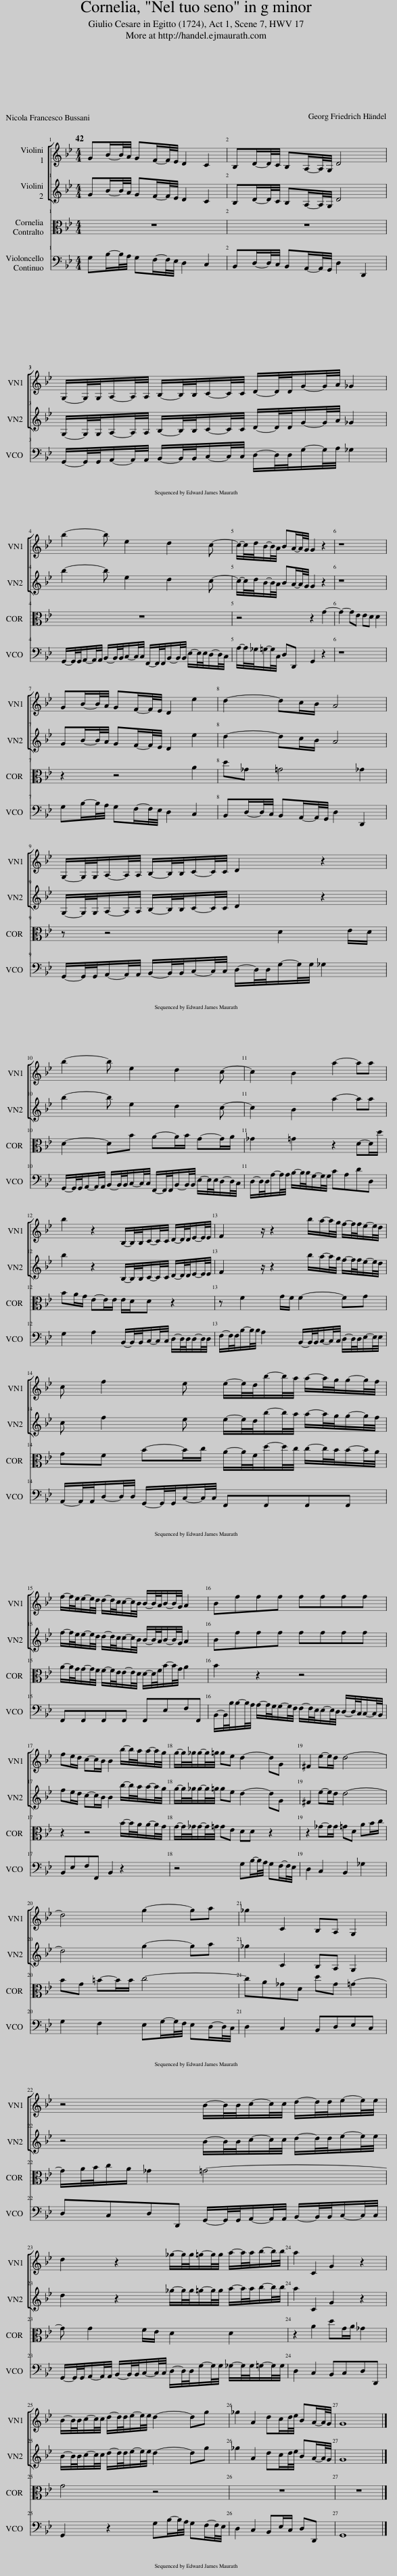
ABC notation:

X:1
%%score [ 1 2 ] 3 { 4 | 5 } { 6 | 7 } 8 [ 9 10 ]
L:1/8
Q:1/4=42
M:4/4
I:linebreak $
K:Bb
V:1 treble
V:2 treble
V:3 alto
V:4 treble
V:5 bass
V:6 treble
V:7 bass
V:8 bass
V:9 bass
V:10 bass-8
V:1
 GB/-B/4A/4 GF/-F/4E/4 D2 C2 | B,D/-D/4C/4 B,A,/-A,/4G,/4 D4 |$ G,/-G,/4G,/4A,/-A,/4A,/4 B,/-B,/4B,/4C/-C/4C/4 D/-D/4D/4G/-G/4A/4 _G2 |$ b2- b e2 d2 c- | c/-c/4d/4B/-B/4A/4 BA/-A/4G/4 G2 z2 | %5
 z8 |$ GB/-B/4A/4 GF/-F/4E/4 D2 e2 | d2- dc/B/ A4 |$ G,/-G,/4G,/4A,/-A,/4A,/4 B,/-B,/4B,/4C/-C/4C/4 D2 z2 |$ b2- b e2 d2 c- | %10
 c2 B2 a2- aa |$ b2 z2 B,/-B,/4B,/4C/-C/4C/4 D/-D/4D/4E/-E/4E/4 | F2 z/ z2 b/a/-a/4g/4 f/-f/4f/4e/-e/4d/4 |$ c f2 e e/-e/4d/4b/-b/4a/4 a/-a/4g/4g/-g/4f/4 |$ f/-f/4e/4e/-e/4d/4 d/-d/4c/4c/-c/4B/4 B/-B/4A/4B/-B/4G/4 A2 | %15
 Bfff ffff |$ fe/d/ c-c/B/ B2 b/-b/4a/4a/-a/4g/4 | g/-g/4_g/4g/-g/4=g/4 ge d2- dG | ^F2 e-e/d/ d4- |$ d4 g2- ga | %20
 _g2 C2 B,A, G,2 |$ z4 B/-B/4B/4c/-c/4c/4 d/-d/4d/4e/-e/4e/4 |$ d2 z2 _g/-g/4g/4=g/-g/4g/4 a/-a/4a/4b/-b/4b/4 | a2 C2 G2 z2 |$ B/-B/4B/4c/-c/4c/4 d/-d/4d/4e/-e/4e/4 d2- dg | %25
 _g2 A2 dc/d/4e/4 BA/-A/4G/4 | G8 |] %27
V:2
 GB/-B/4A/4 GF/-F/4E/4 D2 C2 | B,D/-D/4C/4 B,A,/-A,/4G,/4 D4 |$ G,/-G,/4G,/4A,/-A,/4A,/4 B,/-B,/4B,/4C/-C/4C/4 D/-D/4D/4G/-G/4A/4 _G2 |$ b2- b e2 d2 c- | c/-c/4d/4B/-B/4A/4 BA/-A/4G/4 G2 z2 | %5
 z8 |$ GB/-B/4A/4 GF/-F/4E/4 D2 e2 | d2- dc/B/ A4 |$ G,/-G,/4G,/4A,/-A,/4A,/4 B,/-B,/4B,/4C/-C/4C/4 D2 z2 |$ b2- b e2 d2 c- | %10
 c2 B2 a2- aa |$ b2 z2 B,/-B,/4B,/4C/-C/4C/4 D/-D/4D/4E/-E/4E/4 | F2 z/ z2 b/a/-a/4g/4 f/-f/4f/4e/-e/4d/4 |$ c f2 e e/-e/4d/4b/-b/4a/4 a/-a/4g/4g/-g/4f/4 |$ f/-f/4e/4e/-e/4d/4 d/-d/4c/4c/-c/4B/4 B/-B/4A/4B/-B/4G/4 A2 | %15
 Bfff ffff |$ fe/d/ c-c/B/ B2 b/-b/4a/4a/-a/4g/4 | g/-g/4_g/4g/-g/4=g/4 ge d2- dG | ^F2 e-e/d/ d4- |$ d4 g2- ga | %20
 _g2 C2 B,A, G,2 |$ z4 B/-B/4B/4c/-c/4c/4 d/-d/4d/4e/-e/4e/4 |$ d2 z2 _g/-g/4g/4=g/-g/4g/4 a/-a/4a/4b/-b/4b/4 | a2 C2 G2 z2 |$ B/-B/4B/4c/-c/4c/4 d/-d/4d/4e/-e/4e/4 d2- dg | %25
 _g2 A2 dc/d/4e/4 BA/-A/4G/4 | G8 |] %27
V:3
 z8 | z8 |$ z8 |$ z8 | z4 z2 G2- | %5
 G2- GE ED D2 |$ z2 z4 A2 | d_G =G4 _G2 |$ z z4 D2 E/D/ |$ D2- DB A-A/B/ G-G/A/ | %10
 _G2 =G2 z2 D-D/d/ |$ BA/G/ E-E/E/ E/D/D z2 | z F2 G/F/ F2- FG |$ GF B-B/c/ A/-A/4F/4d/-d/4c/4 c/-c/4B/4B/-B/4A/4 |$ A/-A/4G/4G/-G/4F/4 F/-F/4E/4E/-E/4D/4 D/-D/4F/4B/-B/4G/4 A2 | %15
 B2 z2 z4 |$ z2 z4 B/-B/4A/4A/-A/4G/4 | G/-G/4_G/4G/-G/4=G/4 GE DD z2 | z2 _G-G/G/ =GD AB/c/ |$ BG =B-B/B/ c4- | %20
 cA_GD dG =G2- |$ G/A/4B/4c/A/ _G2 =G4- |$ G G2 F/E/ D2 D2 | z2 A2 dG/A/ _G2 |$ G4 z4 | %25
 z8 | z8 |] %27
V:4
 [DG]B/-B/4A/4 G F/- F/4 E/4 D2 C2 | B,D/-D/4C/4 B, A,/- A,/4 G,/4 D2 [D_G]2 |$ G,/-G,/4G,/4A,/-A,/4A,/4 B,/-B,/4B,/4C/-C/4C/4 D/-D/4D/4G/-G/4A/4 [D_G]2 |$ [Bdgb-]2 b [Gce]2 [GBd]2 [D_GAc-] | c/-c/4d/4B/-B/4A/4 [DGB] [CD_GA-]/ A/4 =G/4 [G,B,DG]2 z2 | %5
 z8 |$ GB/-B/4A/4 G F/- F/4 E/4 D2 [ce]2 | [Bd-]2 dc/B/ [D_GA]4 |$ G,/-G,/4G,/4A,/-A,/4A,/4 B,/-B,/4B,/4C/-C/4C/4 D2 z2 |$ [DGB-]2 B [G,CE]2 [G,B,D]2 [D_GAc-] | %10
 c2 [DGB]2 [CA-]2 AA |$ [DGB]2 z2 B,/-B,/4B,/4C/-C/4C/4 D/-D/4D/4E/-E/4E/4 | F2 z2 z/ B/A/-A/4G/4 F/- F/4 F/4 E/- E/4 D/4 |$ C/-C/ [B,DF]2 [G,CE] [F,A,CE-]/ E/4 D/4 B/- B/4 A/4 A/-A/4G/4G/-G/4F/4 |$ F/-F/4E/4E/-E/4D/4 D/-D/4C/4C/-C/4B,/4 B,/-B,/4A,/4B,/-B,/4G,/4 [A,CEF]2 | %15
 [DF] F F F FFFF |$ FE/D/ C- [F,A,C]/ B,/ [B,D]2 b/-b/4a/4a/-a/4g/4 | g/-g/4_g/4g/-g/4=g/4 [Bdg] [Gce] [GBd-]2 [Dd] G | [A,CD^F]2 [ce-]e/d/ [GBd-]4 |$ d4 [ceg-]2 g[d^fa] | %20
 [d_g]2 [^FAc]2 [GB][FA][G,B,EG][G,CEG] |$ [DG]C[^F,A,CD]D, B/-B/4B/4c/-c/4c/4 d/-d/4d/4e/-e/4e/4 |$ [G-d]/G/4G/4A/-A/4A/4 B/-B/4B/4c/-c/4c/4 _g/-g/4g/4=g/-g/4g/4 a/-a/4a/4b/-b/4b/4 | a2 [CD^FA]2 [DGB] [EG]/ [DA]/ [CF] [F,A,CDF] |$ B/-B/4B/4c/-c/4c/4 d/-d/4d/4e/-e/4e/4 [GBd-]2 dg | %25
 [Acd_g]2 [D^FA]2 [GBd][EGc]/[DGBd]/4[Gce]/4 B A/- A/4 G/4 | [B,DG]8 |] %27
V:5
 [G,B,]B,/-B,/4A,/4 G, F,/- F,/4 E,/4 D,2 [C,E,G,]2 | B,,D,/-D,/4C,/4 B,, A,,/- A,,/4 G,,/4 [D,_G,A,]2 [D,,G,A,C]2 |$ G,,/-G,,/4G,,/4A,,/-A,,/4A,,/4 B,,/-B,,/4B,,/4C,/-C,/4C,/4 D,/-D,/4D,/4G,/-G,/4A,/4 [_G,A,C]2 |$ G,,/-G,,/4G,,/4A,,/-A,,/4A,,/4 B,,/-B,,/4B,,/4C,/-C,/4C,/4 F,,/-F,,/4F,,/4B,,/-B,,/4B,,/4 E,/-E,/4E,/4D,/-D,/4C,/4 | A,/-A,/4_G,/4=G,/-G,/4C,/4 D, D,, G,,2 z2 | %5
 z8 |$ G,B,/-B,/4A,/4 G, F,/- F,/4 E,/4 D,2 C,2 | B,,D,/-D,/4C,/4 B,, A,,/- A,,/4 G,,/4 D,2 [D,,D,F,A,C]2 |$ G,,/-G,,/4G,,/4A,,/-A,,/4A,,/4 B,,/-B,,/4B,,/4C,/-C,/4C,/4 D,/-D,/4D,/4G,/-G,/4G,/4 _G,2 |$ G,,/-G,,/4G,,/4A,,/-A,,/4A,,/4 B,,/-B,,/4B,,/4C,/-C,/4C,/4 F,,/-F,,/4F,,/4B,,/-B,,/4B,,/4 E,/-E,/4E,/4D,/-D,/4C,/4 | %10
 D,/-D,/4D,/4A,/-A,/4A,/4 B,/-B,/4B,/4G,/-G,/4G,/4 CA,DD, |$ G,2 A,2 B,,/-B,,/4B,,/4C,/-C,/4C,/4 D,/-D,/4D,/4D,/-D,/4D,/4 | F,/-F,/4F,/4B,/-B,/4B,/4 A,2 B,,/-B,,/4B,,/4C,/-C,/4C,/4 D,/-D,/4D,/4E,/-E,/4E,/4 |$ A,,/-A,,/4A,,/4D,/-D,/4D,/4 G,,/-G,,/4G,,/4C,/-C,/4C,/4 F,,F,,F,,F,, |$ F,,F,,F,,F,, F,,E,F,F,, | %15
 B,,/-B,,/4B,/4B,/-B,/4A,/4 A,/-A,/4G,/4G,/-G,/4F,/4 F,/-F,/4E,/4E,/-E,/4D,/4 D,/-D,/4C,/4C,/-C,/4B,,/4 |$ B,,E,F,F,, [B,,F,]2 z2 | z4 G,B,/-B,/4A,/4 [G,B,] F,/- F,/4 E,/4 | D,2 C,2 B,,2 [^F,A,D]2 |$ [G,B,D]2 [F,=B,]2 E,G,/-G,/4F,/4 E, D,/- D,/4 C,/4 | %20
 D,2 C,2 B,,D,E,C, |$ D,C,D,D,, G,,/-G,,/4G,,/4A,,/-A,,/4A,,/4 B,,/-B,,/4B,,/4C,/-C,/4C,/4 |$ G,,/-G,,/4G,,/4A,,/-A,,/4A,,/4 B,,/-B,,/4B,,/4C,/-C,/4C,/4 D,/-D,/4D,/4G,/-G,/4G,/4 _G,/-G,/4G,/4=G,/-G,/4G,/4 | D,2 C,2 B,,C,D,D,, |$ [G,,B,DG]2 z2 G,B,/-B,/4A,/4 G, F,/- F,/4 E,/4 | %25
 [D,D]2 [C,C]2 B,,E,/C,/ D, D,, | [A,,,B,,]8 |] %27
V:6
 GB/-B/4A/4 G F/- F/4 E/4 D2 C2 | B,D/-D/4C/4 B, A,/- A,/4 G,/4 D2 [D_G]2 |$ G,/-G,/4G,/4A,/-A,/4A,/4 B,/-B,/4B,/4C/-C/4C/4 D/-D/4D/4G/-G/4A/4 [D_G]2 |$ [B,DGB-]2 B [G,CE]2 [G,B,D]2 [_G,A,C-] | C/-C/4D/4B,/-B,/4A,/4 B, A,/- A,/4 G,/4 G,2 z2 | %5
 z8 |$ GB/-B/4A/4 G F/- F/4 E/4 D2 E2 | D2- DC/B,/ A,4 |$ G,/-G,/4G,/4A,/-A,/4A,/4 B,/-B,/4B,/4C/-C/4C/4 D2 z2 |$ B2- B E2 D2 C- | %10
 C2 B2 A2- AA |$ B2 z2 B,/-B,/4B,/4C/-C/4C/4 D/-D/4D/4E/-E/4E/4 | F2 z2 z/ B/A/-A/4G/4 F/- F/4 F/4 E/- E/4 D/4 |$ C/-C/ F2 E E/- E/4 D/4 B/- B/4 A/4 A/-A/4G/4G/-G/4F/4 |$ F/-F/4E/4E/-E/4D/4 D/-D/4C/4C/-C/4B,/4 B,/-B,/4A,/4B,/-B,/4G,/4 A,2 | %15
 B,FFF FFFF |$ FE/D/ C- C/ B,/ B,2 B/-B/4A/4A/-A/4G/4 | G/-G/4_G/4G/-G/4=G/4 G E D2- DG, | ^F,2 E-E/D/ D4- |$ D4 G2- G[D^FA] | %20
 [D_G]2 C2 B,A, G,2 |$ DCDD, B,/-B,/4B,/4C/-C/4C/4 D/-D/4D/4E/-E/4E/4 |$ [G,-D]/G,/4G,/4A,/-A,/4A,/4 B,/-B,/4B,/4C/-C/4C/4 _G/-G/4G/4=G/-G/4G/4 A/-A/4A/4B/-B/4B/4 | [D^FA]2 [^F,A,CD]2 [B,DG]2 F,2 |$ B,/-B,/4B,/4C/-C/4C/4 D/-D/4D/4E/-E/4E/4 D2- DG | %25
 [D_G]2 A,2 [B,D][G,C]/[G,B,D]/4[G,CE]/4 B, A,/- A,/4 G,/4 | [DG]8 |] %27
V:7
 G,B,/-B,/4A,/4 G, F,/- F,/4 E,/4 D,2 [C,E,G,]2 | B,,D,/-D,/4C,/4 B,, A,,/- A,,/4 G,,/4 [D,_G,A,]2 [D,,G,A,C]2 |$ G,,/-G,,/4G,,/4A,,/-A,,/4A,,/4 B,,/-B,,/4B,,/4C,/-C,/4C,/4 D,/-D,/4D,/4G,/-G,/4A,/4 [_G,A,C]2 |$ G,,/-G,,/4G,,/4A,,/-A,,/4A,,/4 B,,/-B,,/4B,,/4C,/-C,/4C,/4 F,,/-F,,/4F,,/4B,,/-B,,/4B,,/4 E,/-E,/4E,/4D,/-D,/4C,/4 | A,/-A,/4_G,/4=G,/-G,/4C,/4 D, D,, G,,2 z2 | %5
 z8 |$ G,B,/-B,/4A,/4 G, F,/- F,/4 E,/4 D,2 C,2 | B,,D,/-D,/4C,/4 B,, A,,/- A,,/4 G,,/4 D,2 [D,,F,A,C]2 |$ G,,/-G,,/4G,,/4A,,/-A,,/4A,,/4 B,,/-B,,/4B,,/4C,/-C,/4C,/4 D,/-D,/4D,/4G,/-G,/4G,/4 _G,2 |$ G,,/-G,,/4G,,/4A,,/-A,,/4A,,/4 B,,/-B,,/4B,,/4C,/-C,/4C,/4 F,,/-F,,/4F,,/4B,,/-B,,/4B,,/4 E,/-E,/4E,/4D,/-D,/4C,/4 | %10
 D,/-D,/4D,/4A,/-A,/4A,/4 B,/-B,/4B,/4G,/-G,/4G,/4 CA,DD, |$ G,2 A,2 B,,/-B,,/4B,,/4C,/-C,/4C,/4 D,/-D,/4D,/4D,/-D,/4D,/4 | F,/-F,/4F,/4B,/-B,/4B,/4 A,2 B,,/-B,,/4B,,/4C,/-C,/4C,/4 D,/-D,/4D,/4E,/-E,/4E,/4 |$ A,,/-A,,/4A,,/4D,/-D,/4D,/4 G,,/-G,,/4G,,/4C,/-C,/4C,/4 F,,F,,F,,F,, |$ F,,F,,F,,F,, F,,E,F,F,, | %15
 B,,/-B,,/4B,/4B,/-B,/4A,/4 A,/-A,/4G,/4G,/-G,/4F,/4 F,/-F,/4E,/4E,/-E,/4D,/4 D,/-D,/4C,/4C,/-C,/4B,,/4 |$ B,,E,F,F,, B,,2 z2 | z4 G,B,/-B,/4A,/4 [G,B,] F,/- F,/4 E,/4 | D,2 C,2 B,,2 _G,2 |$ G,2 F,2 E,G,/-G,/4F,/4 E, D,/- D,/4 C,/4 | %20
 D,2 C,2 B,,D,E,C, |$ D,C,D,D,, G,,/-G,,/4G,,/4A,,/-A,,/4A,,/4 B,,/-B,,/4B,,/4C,/-C,/4C,/4 |$ G,,/-G,,/4G,,/4A,,/-A,,/4A,,/4 B,,/-B,,/4B,,/4C,/-C,/4C,/4 D,/-D,/4D,/4G,/-G,/4G,/4 _G,/-G,/4G,/4=G,/-G,/4G,/4 | [D,C]2 C,2 B,,C,D,D,, |$ [G,,D,B,G]2 z2 G,B,/-B,/4A,/4 G, F,/- F,/4 E,/4 | %25
 D,2 C,2 B,,E,/C,/ D, D,, | [G,,,G,,G,B,]8 |] %27
V:8
 G,B,/-B,/4A,/4 G,F,/-F,/4E,/4 D,2 C,2 | B,,D,/-D,/4C,/4 B,,A,,/-A,,/4G,,/4 D,2 D,,2 |$ G,,/-G,,/4G,,/4A,,/-A,,/4A,,/4 B,,/-B,,/4B,,/4C,/-C,/4C,/4 D,/-D,/4D,/4G,/-G,/4A,/4 _G,2 |$ G,,/-G,,/4G,,/4A,,/-A,,/4A,,/4 B,,/-B,,/4B,,/4C,/-C,/4C,/4 F,,/-F,,/4F,,/4B,,/-B,,/4B,,/4 E,/-E,/4E,/4D,/-D,/4C,/4 | A,/-A,/4_G,/4=G,/-G,/4C,/4 D,D,, G,,2 z2 | %5
 z8 |$ G,B,/-B,/4A,/4 G,F,/-F,/4E,/4 D,2 C,2 | B,,D,/-D,/4C,/4 B,,A,,/-A,,/4G,,/4 D,2 D,,2 |$ G,,/-G,,/4G,,/4A,,/-A,,/4A,,/4 B,,/-B,,/4B,,/4C,/-C,/4C,/4 D,/-D,/4D,/4G,/-G,/4G,/4 _G,2 |$ G,,/-G,,/4G,,/4A,,/-A,,/4A,,/4 B,,/-B,,/4B,,/4C,/-C,/4C,/4 F,,/-F,,/4F,,/4B,,/-B,,/4B,,/4 E,/-E,/4E,/4D,/-D,/4C,/4 | %10
 D,/-D,/4D,/4A,/-A,/4A,/4 B,/-B,/4B,/4G,/-G,/4G,/4 CA,DD, |$ G,2 A,2 B,,/-B,,/4B,,/4C,/-C,/4C,/4 D,/-D,/4D,/4D,/-D,/4D,/4 | F,/-F,/4F,/4B,/-B,/4B,/4 A,2 B,,/-B,,/4B,,/4C,/-C,/4C,/4 D,/-D,/4D,/4E,/-E,/4E,/4 |$ A,,/-A,,/4A,,/4D,/-D,/4D,/4 G,,/-G,,/4G,,/4C,/-C,/4C,/4 F,,F,,F,,F,, |$ F,,F,,F,,F,, F,,E,F,F,, | %15
 B,,/-B,,/4B,/4B,/-B,/4A,/4 A,/-A,/4G,/4G,/-G,/4F,/4 F,/-F,/4E,/4E,/-E,/4D,/4 D,/-D,/4C,/4C,/-C,/4B,,/4 |$ B,,E,F,F,, B,,2 z2 | z4 G,B,/-B,/4A,/4 G,F,/-F,/4E,/4 | D,2 C,2 B,,2 _G,2 |$ G,2 F,2 E,G,/-G,/4F,/4 E,D,/-D,/4C,/4 | %20
 D,2 C,2 B,,D,E,C, |$ D,C,D,D,, G,,/-G,,/4G,,/4A,,/-A,,/4A,,/4 B,,/-B,,/4B,,/4C,/-C,/4C,/4 |$ G,,/-G,,/4G,,/4A,,/-A,,/4A,,/4 B,,/-B,,/4B,,/4C,/-C,/4C,/4 D,/-D,/4D,/4G,/-G,/4G,/4 _G,/-G,/4G,/4=G,/-G,/4G,/4 | D,2 C,2 B,,C,D,D,, |$ G,,2 z2 G,B,/-B,/4A,/4 G,F,/-F,/4E,/4 | %25
 D,2 C,2 B,,E,/C,/ D,D,, | G,,8 |] %27
V:9
 G,B,/-B,/4A,/4 G, F,/- F,/4 E,/4 D,2 C,2 | B,,D,/-D,/4C,/4 B,, A,,/- A,,/4 G,,/4 D,2 D,,2 |$ G,,/-G,,/4G,,/4A,,/-A,,/4A,,/4 B,,/-B,,/4B,,/4C,/-C,/4C,/4 D,/-D,/4D,/4G,/-G,/4A,/4 _G,2 |$ G,,/-G,,/4G,,/4A,,/-A,,/4A,,/4 B,,/-B,,/4B,,/4C,/-C,/4C,/4 F,,/-F,,/4F,,/4B,,/-B,,/4B,,/4 E,/-E,/4E,/4D,/-D,/4C,/4 | A,/-A,/4_G,/4=G,/-G,/4C,/4 D, D,, G,,2 z2 | %5
 z8 |$ G,B,/-B,/4A,/4 G, F,/- F,/4 E,/4 D,2 C,2 | B,,D,/-D,/4C,/4 B,, A,,/- A,,/4 G,,/4 D,2 D,,2 |$ G,,/-G,,/4G,,/4A,,/-A,,/4A,,/4 B,,/-B,,/4B,,/4C,/-C,/4C,/4 D,/-D,/4D,/4G,/-G,/4G,/4 _G,2 |$ G,,/-G,,/4G,,/4A,,/-A,,/4A,,/4 B,,/-B,,/4B,,/4C,/-C,/4C,/4 F,,/-F,,/4F,,/4B,,/-B,,/4B,,/4 E,/-E,/4E,/4D,/-D,/4C,/4 | %10
 D,/-D,/4D,/4A,/-A,/4A,/4 B,/-B,/4B,/4G,/-G,/4G,/4 CA,DD, |$ G,2 A,2 B,,/-B,,/4B,,/4C,/-C,/4C,/4 D,/-D,/4D,/4D,/-D,/4D,/4 | F,/-F,/4F,/4B,/-B,/4B,/4 A,2 B,,/-B,,/4B,,/4C,/-C,/4C,/4 D,/-D,/4D,/4E,/-E,/4E,/4 |$ A,,/-A,,/4A,,/4D,/-D,/4D,/4 G,,/-G,,/4G,,/4C,/-C,/4C,/4 F,,F,,F,,F,, |$ F,,F,,F,,F,, F,,E,F,F,, | %15
 B,,/-B,,/4B,/4B,/-B,/4A,/4 A,/-A,/4G,/4G,/-G,/4F,/4 F,/-F,/4E,/4E,/-E,/4D,/4 D,/-D,/4C,/4C,/-C,/4B,,/4 |$ B,,E,F,F,, B,,2 z2 | z4 G,B,/-B,/4A,/4 G, F,/- F,/4 E,/4 | D,2 C,2 B,,2 _G,2 |$ G,2 F,2 E,G,/-G,/4F,/4 E, D,/- D,/4 C,/4 | %20
 D,2 C,2 B,,D,E,C, |$ D, z z2 G,,/-G,,/4G,,/4A,,/-A,,/4A,,/4 B,,/-B,,/4B,,/4C,/-C,/4C,/4 |$ G,,/ z/ z z2 D,/-D,/4D,/4G,/-G,/4G,/4 _G,/-G,/4G,/4=G,/-G,/4G,/4 | D,2 C,2 B,,C, z2 |$ G,,2 z2 G,B,/-B,/4A,/4 G, F,/- F,/4 E,/4 | %25
 D,2 C,2 B,,E,/C,/ D, D,, | G,,8 |] %27
V:10
 G,B,/-B,/4A,/4 G, F,/- F,/4 E,/4 D,2 C,2 | B,,D,/-D,/4C,/4 B,, A,,/- A,,/4 G,,/4 D,2 D,2 |$ G,,/-G,,/4G,,/4A,,/-A,,/4A,,/4 B,,/-B,,/4B,,/4C,/-C,/4C,/4 D,/-D,/4D,/4G,/-G,/4A,/4 _G,2 |$ G,,/-G,,/4G,,/4A,,/-A,,/4A,,/4 B,,/-B,,/4B,,/4C,/-C,/4C,/4 F,,/-F,,/4F,,/4B,,/-B,,/4B,,/4 E,/-E,/4E,/4D,/-D,/4C,/4 | A,/-A,/4_G,/4=G,/-G,/4C,/4 D, D, G,,2 z2 | %5
 z8 |$ G,B,/-B,/4A,/4 G, F,/- F,/4 E,/4 D,2 C,2 | B,,D,/-D,/4C,/4 B,, A,,/- A,,/4 G,,/4 D,2 D,2 |$ G,,/-G,,/4G,,/4A,,/-A,,/4A,,/4 B,,/-B,,/4B,,/4C,/-C,/4C,/4 D,/-D,/4D,/4G,/-G,/4G,/4 _G,2 |$ G,,/-G,,/4G,,/4A,,/-A,,/4A,,/4 B,,/-B,,/4B,,/4C,/-C,/4C,/4 F,,/-F,,/4F,,/4B,,/-B,,/4B,,/4 E,/-E,/4E,/4D,/-D,/4C,/4 | %10
 D,/-D,/4D,/4A,/-A,/4A,/4 B,/-B,/4B,/4G,/-G,/4G,/4 CA,DD, |$ G,2 A,2 B,,/-B,,/4B,,/4C,/-C,/4C,/4 D,/-D,/4D,/4D,/-D,/4D,/4 | F,/-F,/4F,/4B,/-B,/4B,/4 A,2 B,,/-B,,/4B,,/4C,/-C,/4C,/4 D,/-D,/4D,/4E,/-E,/4E,/4 |$ A,,/-A,,/4A,,/4D,/-D,/4D,/4 G,,/-G,,/4G,,/4C,/-C,/4C,/4 F,,F,,F,,F,, |$ F,,F,,F,,F,, F,,E,F,F,, | %15
 B,,/-B,,/4B,/4B,/-B,/4A,/4 A,/-A,/4G,/4G,/-G,/4F,/4 F,/-F,/4E,/4E,/-E,/4D,/4 D,/-D,/4C,/4C,/-C,/4B,,/4 |$ B,,E,F,F,, B,,2 z2 | z4 G,B,/-B,/4A,/4 G, F,/- F,/4 E,/4 | D,2 C,2 B,,2 _G,2 |$ G,2 F,2 E,G,/-G,/4F,/4 E, D,/- D,/4 C,/4 | %20
 D,2 C,2 B,,D,E,C, |$ D, z z2 G,,/-G,,/4G,,/4A,,/-A,,/4A,,/4 B,,/-B,,/4B,,/4C,/-C,/4C,/4 |$ G,,/ z/ z z2 D,/-D,/4D,/4G,/-G,/4G,/4 _G,/-G,/4G,/4=G,/-G,/4G,/4 | D,2 C,2 B,,C, z2 |$ G,,2 z2 G,B,/-B,/4A,/4 G, F,/- F,/4 E,/4 | %25
 D,2 C,2 B,,E,/C,/ D, D, | G,,8 |] %27
